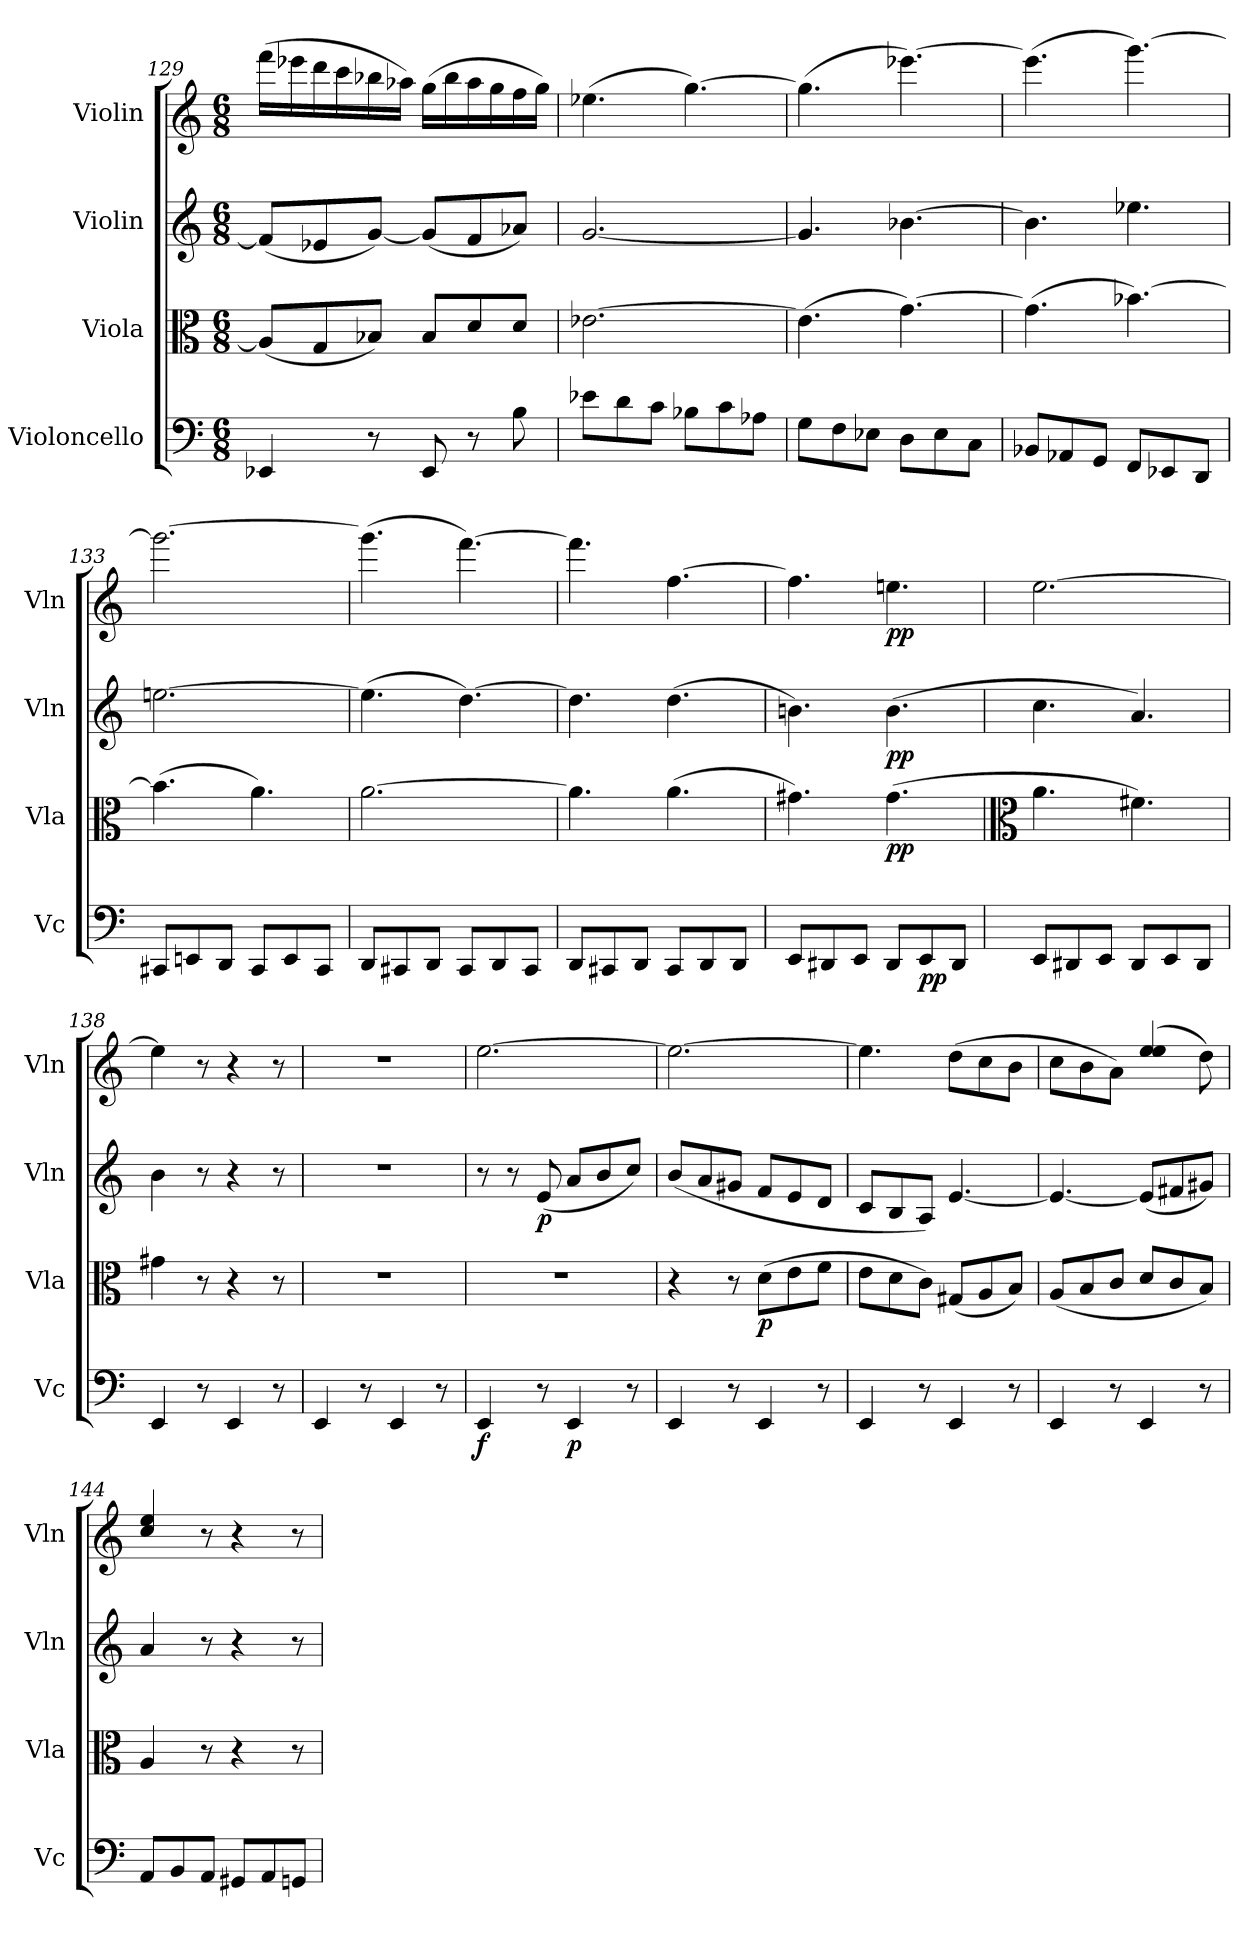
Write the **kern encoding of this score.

**kern	**dynam	**kern	**dynam	**kern	**dynam	**kern	**dynam
*part4	*part4	*part3	*part3	*part2	*part2	*part1	*part1
*staff4	*staff4	*staff3	*staff3	*staff2	*staff2	*staff1	*staff1
*I"Violoncello	*	*I"Viola	*	*I"Violin	*	*I"Violin	*
*I'Vc	*	*I'Vla	*	*I'Vln	*	*I'Vln	*
*clefF4	*	*clefC3	*	*clefG2	*	*clefG2	*
*k[]	*	*k[]	*	*k[]	*	*k[]	*
*a:	*	*a:	*	*a:	*	*a:	*
*M6/8	*	*M6/8	*	*M6/8	*	*M6/8	*
=129	=129	=129	=129	=129	=129	=129	=129
4EE-X/	.	(8A-/L]	.	(8f/L]	.	(16fff\LL	.
.	.	.	.	.	.	16eee-X\	.
.	.	8G/	.	8e-X/	.	16ddd\	.
.	.	.	.	.	.	16ccc\	.
8r	.	8B-X/J)	.	[8g/J)	.	16bb-X\	.
.	.	.	.	.	.	16aa-X\JJ)	.
8EE-/	.	8B-/L	.	(8g/L]	.	(16gg\LL	.
.	.	.	.	.	.	16bb-\	.
8r	.	8d/	.	8f/	.	16aa-\	.
.	.	.	.	.	.	16gg\	.
8B\	.	8d/J	.	8a-X/J)	.	16ff\	.
.	.	.	.	.	.	16gg\JJ)	.
=130	=130	=130	=130	=130	=130	=130	=130
8e-X\L	.	[2.e-X\	.	[2.g/	.	(4.ee-X\	.
8d\	.	.	.	.	.	.	.
8c\J	.	.	.	.	.	.	.
8B-X\L	.	.	.	.	.	[4.gg\)	.
8c\	.	.	.	.	.	.	.
8A-X\J	.	.	.	.	.	.	.
=131	=131	=131	=131	=131	=131	=131	=131
8G\L	.	(4.e-\]	.	4.g/]	.	(4.gg\]	.
8F\	.	.	.	.	.	.	.
8E-X\J	.	.	.	.	.	.	.
8D\L	.	[4.g\)	.	[4.b-X\	.	[4.eee-X\)	.
8E-\	.	.	.	.	.	.	.
8C\J	.	.	.	.	.	.	.
=132	=132	=132	=132	=132	=132	=132	=132
8BB-X/L	.	(4.g\]	.	4.b-\]	.	(4.eee-\]	.
8AA-X/	.	.	.	.	.	.	.
8GG/J	.	.	.	.	.	.	.
8FF/L	.	[4.b-X\)	.	4.ee-X\	.	[4.ggg\)	.
8EE-X/	.	.	.	.	.	.	.
8DD/J	.	.	.	.	.	.	.
=133	=133	=133	=133	=133	=133	=133	=133
8CC#X/L	.	(4.b-\]	.	[2.een\	.	2.ggg\_	.
8EEn/	.	.	.	.	.	.	.
8DD/J	.	.	.	.	.	.	.
8CC#/L	.	4.a\)	.	.	.	.	.
8EE/	.	.	.	.	.	.	.
8CC#/J	.	.	.	.	.	.	.
=134	=134	=134	=134	=134	=134	=134	=134
8DD/L	.	[2.a\	.	(4.ee\]	.	(4.ggg\]	.
8CC#X/	.	.	.	.	.	.	.
8DD/J	.	.	.	.	.	.	.
8CC#/L	.	.	.	[4.dd\)	.	[4.fff\)	.
8DD/	.	.	.	.	.	.	.
8CC#/J	.	.	.	.	.	.	.
=135	=135	=135	=135	=135	=135	=135	=135
8DD/L	.	4.a\]	.	4.dd\]	.	4.fff\]	.
8CC#X/	.	.	.	.	.	.	.
8DD/J	.	.	.	.	.	.	.
8CC#/L	.	(4.a\	.	(4.dd\	.	[4.ff\	.
8DD/	.	.	.	.	.	.	.
8DD/J	.	.	.	.	.	.	.
=136	=136	=136	=136	=136	=136	=136	=136
8EE/L	.	4.g#X\)	.	4.bn\)	.	4.ff\]	.
8DD#X/	.	.	.	.	.	.	.
8EE/J	.	.	.	.	.	.	.
8DD#/L	.	(4.g#\	pp	(4.b\	pp	4.een\	pp
8EE/	pp	.	.	.	.	.	.
8DD#/J	.	.	.	.	.	.	.
=137	=137	=137	=137	=137	=137	=137	=137
*	*	*clefC3	*	*	*	*	*
8EE/L	.	4.a\	.	4.cc\	.	[2.ee\	.
8DD#X/	.	.	.	.	.	.	.
8EE/J	.	.	.	.	.	.	.
8DD#/L	.	4.f#X\)	.	4.a/)	.	.	.
8EE/	.	.	.	.	.	.	.
8DD#/J	.	.	.	.	.	.	.
=138	=138	=138	=138	=138	=138	=138	=138
4EE/	.	4g#X\	.	4b\	.	4ee\]	.
8r	.	8r	.	8r	.	8r	.
4EE/	.	4r	.	4r	.	4r	.
8r	.	8r	.	8r	.	8r	.
=139	=139	=139	=139	=139	=139	=139	=139
4EE/	.	2.r	.	2.r	.	2.r	.
8r	.	.	.	.	.	.	.
4EE/	.	.	.	.	.	.	.
8r	.	.	.	.	.	.	.
=140	=140	=140	=140	=140	=140	=140	=140
4EE/	f	2.r	.	8r	.	[2.ee\	.
.	.	.	.	8r	.	.	.
8r	.	.	.	(8e/	p	.	.
4EE/	p	.	.	8a/L	.	.	.
.	.	.	.	8b/	.	.	.
8r	.	.	.	8cc/J)	.	.	.
=141	=141	=141	=141	=141	=141	=141	=141
4EE/	.	4r	.	(8b/L	.	2.ee\_	.
.	.	.	.	8a/	.	.	.
8r	.	8r	.	8g#X/J	.	.	.
4EE/	.	(8d\L	p	8f/L	.	.	.
.	.	8e\	.	8e/	.	.	.
8r	.	8f\J	.	8d/J	.	.	.
=142	=142	=142	=142	=142	=142	=142	=142
4EE/	.	8e\L	.	8c/L	.	4.ee\]	.
.	.	8d\	.	8B/	.	.	.
8r	.	8c\J)	.	8A/J)	.	.	.
4EE/	.	(8G#X/L	.	[4.e/	.	(8dd\L	.
.	.	8A/	.	.	.	8cc\	.
8r	.	8B/J)	.	.	.	8b\J	.
=143	=143	=143	=143	=143	=143	=143	=143
4EE/	.	(8A/L	.	4.e/_	.	8cc\L	.
.	.	8B/	.	.	.	8b\	.
8r	.	8c/J	.	.	.	8a\J)	.
4EE/	.	8d/L	.	(8e/L]	.	(4ee/ 4ee/	.
.	.	8c/	.	8f#X/	.	.	.
8r	.	8B/J)	.	8g#X/J)	.	8dd\)	.
=144	=144	=144	=144	=144	=144	=144	=144
8AA/L	.	4A/	.	4a/	.	4cc/ 4ee/	.
8BB/	.	.	.	.	.	.	.
8AA/J	.	8r	.	8r	.	8r	.
8GG#X/L	.	4r	.	4r	.	4r	.
8AA/	.	.	.	.	.	.	.
8GGn/J	.	8r	.	8r	.	8r	.
=	=	=	=	=	=	=	=
*-	*-	*-	*-	*-	*-	*-	*-
